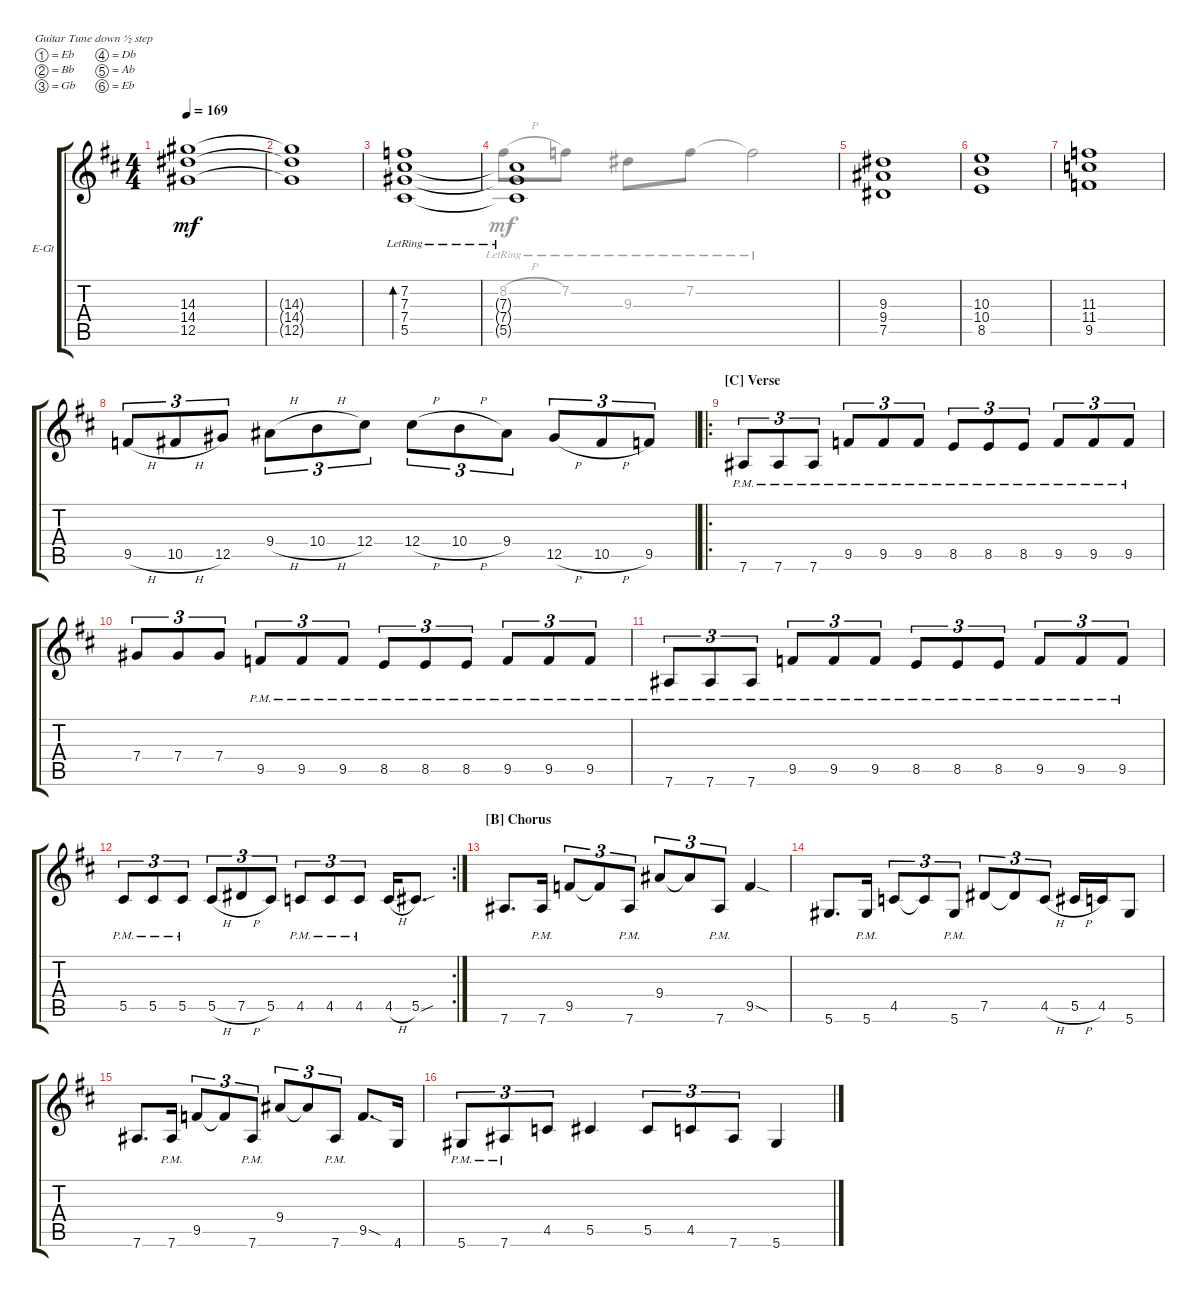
\defaultSystemsLayout 4
\bracketExtendMode groupsimilarinstruments
\firstSystemTrackNameOrientation horizontal
\otherSystemsTrackNameOrientation horizontal
\track ("Electric Guitar (Manuel Legarda)" "E-Gt") {instrument distortionguitar}
\staff {score tabs}
\tuning (Eb4 Bb3 Gb3 Db3 Ab2 Eb2)
\voice
\ts (4 4)
\tempo 169
\clef g2
\ks bminor
(12.5 14.4 14.3).1{dy mf} |
(14.3{t} 14.4{t} 12.5{t}).1 |
(5.5{lr} 7.4{lr} 7.3{lr} 7.2{lr}).1{bd 479} |
(7.3{lr t} 7.4{lr t} 5.5{lr t}).1 |
(7.5 9.4 9.3).1 |
(8.5 10.4 10.3).1 |
(9.5 11.4 11.3).1 |
9.5{h}.8{tu (3 2)} 10.5{h}.8{tu (3 2)} 12.5.8{tu (3 2)} 9.4{h}.8{tu (3 2)} 10.4{h}.8{tu (3 2)} 12.4.8{tu (3 2)} 12.4{h}.8{tu (3 2)} 10.4{h}.8{tu (3 2)} 9.4.8{tu (3 2)} 12.5{h}.8{tu (3 2)} 10.5{h}.8{tu (3 2)} 9.5.8{tu (3 2)} |
\ro
\section ("C" "Verse")
7.6{pm}.8{tu (3 2)} 7.6{pm}.8{tu (3 2)} 7.6{pm}.8{tu (3 2)} 9.5{pm}.8{tu (3 2)} 9.5{pm}.8{tu (3 2)} 9.5{pm}.8{tu (3 2)} 8.5{pm}.8{tu (3 2)} 8.5{pm}.8{tu (3 2)} 8.5{pm}.8{tu (3 2)} 9.5{pm}.8{tu (3 2)} 9.5{pm}.8{tu (3 2)} 9.5{pm}.8{tu (3 2)} |
7.4.8{tu (3 2)} 7.4.8{tu (3 2)} 7.4.8{tu (3 2)} 9.5{pm}.8{tu (3 2)} 9.5{pm}.8{tu (3 2)} 9.5{pm}.8{tu (3 2)} 8.5{pm}.8{tu (3 2)} 8.5{pm}.8{tu (3 2)} 8.5{pm}.8{tu (3 2)} 9.5{pm}.8{tu (3 2)} 9.5{pm}.8{tu (3 2)} 9.5{pm}.8{tu (3 2)} |
7.6{pm}.8{tu (3 2)} 7.6{pm}.8{tu (3 2)} 7.6{pm}.8{tu (3 2)} 9.5{pm}.8{tu (3 2)} 9.5{pm}.8{tu (3 2)} 9.5{pm}.8{tu (3 2)} 8.5{pm}.8{tu (3 2)} 8.5{pm}.8{tu (3 2)} 8.5{pm}.8{tu (3 2)} 9.5{pm}.8{tu (3 2)} 9.5{pm}.8{tu (3 2)} 9.5{pm}.8{tu (3 2)} |
\rc 2
5.5{pm}.8{tu (3 2)} 5.5{pm}.8{tu (3 2)} 5.5{pm}.8{tu (3 2)} 5.5{h}.8{tu (3 2)} 7.5{h}.8{tu (3 2)} 5.5.8{tu (3 2)} 4.5{pm}.8{tu (3 2)} 4.5{pm}.8{tu (3 2)} 4.5{pm}.8{tu (3 2)} 4.5{h}.16 5.5{sou}.8{d} |
\section ("B" "Chorus")
7.6.8{d} 7.6{pm}.16 9.5.8{tu (3 2)} 9.5{t}.8{tu (3 2)} 7.6{pm}.8{tu (3 2)} 9.4.8{tu (3 2)} 9.4{t}.8{tu (3 2)} 7.6{pm}.8{tu (3 2)} 9.5{sod}.4 |
5.6.8{d} 5.6{pm}.16 4.5.8{tu (3 2)} 4.5{t}.8{tu (3 2)} 5.6{pm}.8{tu (3 2)} 7.5.8{tu (3 2)} 7.5{t}.8{tu (3 2)} 4.5{h}.8{tu (3 2)} 5.5{h}.16 4.5.16 5.6.8 |
7.6.8{d} 7.6{pm}.16 9.5.8{tu (3 2)} 9.5{t}.8{tu (3 2)} 7.6{pm}.8{tu (3 2)} 9.4.8{tu (3 2)} 9.4{t}.8{tu (3 2)} 7.6{pm}.8{tu (3 2)} 9.5{sod}.8{d} 4.6.16 |
5.6{pm}.8{tu (3 2)} 7.6{pm}.8{tu (3 2)} 4.5.8{tu (3 2)} 5.5.4 5.5.8{tu (3 2)} 4.5.8{tu (3 2)} 7.6.8{tu (3 2)} 5.6.4
\voice
\clef g2
\ottava regular
\simile none
\ks bminor
|
|
|
8.2{h lr}.8 7.2{lr}.8 9.3{lr}.8 7.2{lr}.8 7.2{lr t}.2 |
|
|
|
|
|
|
|
|
|
|
|
